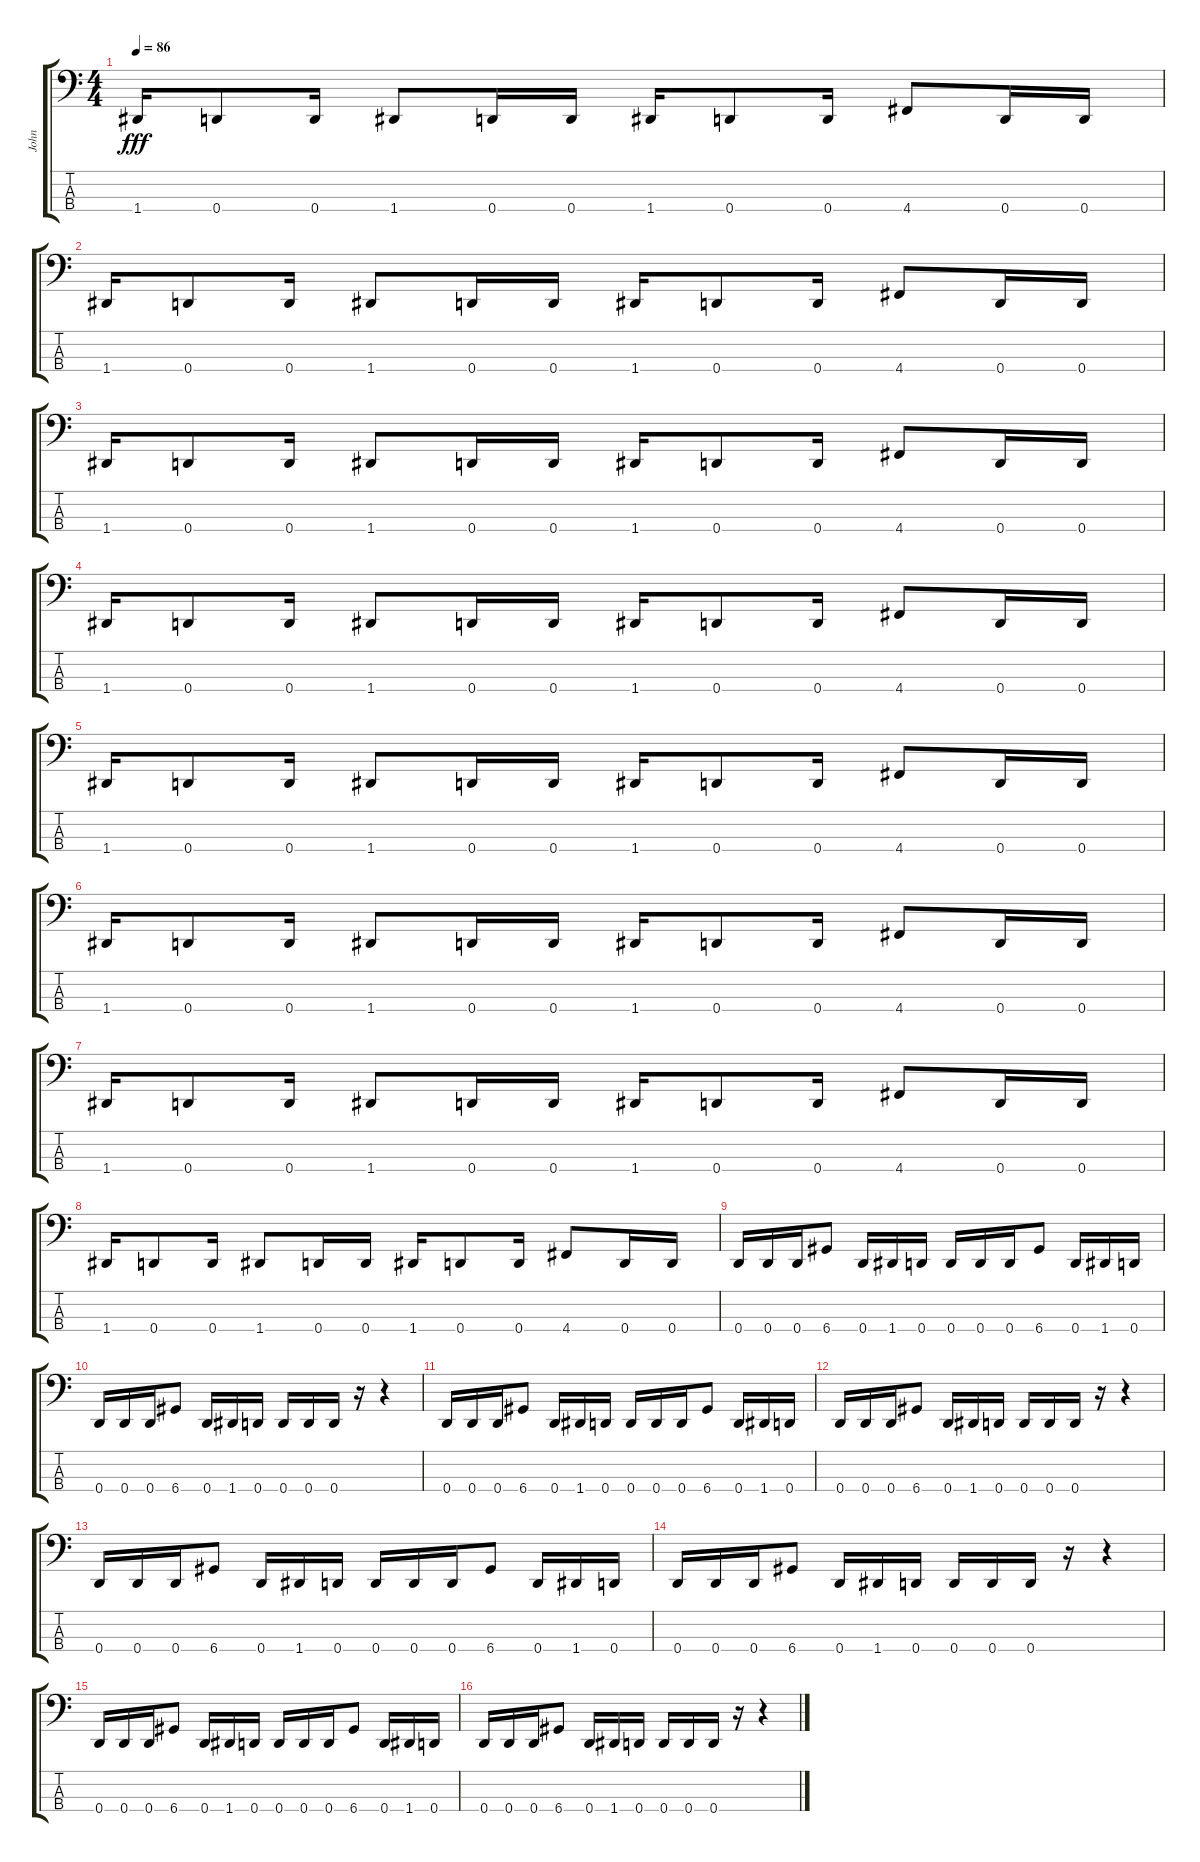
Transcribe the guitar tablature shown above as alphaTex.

\track ("John" "John") {instrument electricbasspick}
\staff {score tabs}
\tuning (G2 D2 A1 D1) {hide}
\ts (4 4)
\tempo 86
\clef f4
\ks c
1.4.16{dy fff} 0.4.8 0.4.16 1.4.8 0.4.16 0.4.16 1.4.16 0.4.8 0.4.16 4.4.8 0.4.16 0.4.16 |
1.4.16 0.4.8 0.4.16 1.4.8 0.4.16 0.4.16 1.4.16 0.4.8 0.4.16 4.4.8 0.4.16 0.4.16 |
1.4.16 0.4.8 0.4.16 1.4.8 0.4.16 0.4.16 1.4.16 0.4.8 0.4.16 4.4.8 0.4.16 0.4.16 |
1.4.16 0.4.8 0.4.16 1.4.8 0.4.16 0.4.16 1.4.16 0.4.8 0.4.16 4.4.8 0.4.16 0.4.16 |
1.4.16 0.4.8 0.4.16 1.4.8 0.4.16 0.4.16 1.4.16 0.4.8 0.4.16 4.4.8 0.4.16 0.4.16 |
1.4.16 0.4.8 0.4.16 1.4.8 0.4.16 0.4.16 1.4.16 0.4.8 0.4.16 4.4.8 0.4.16 0.4.16 |
1.4.16 0.4.8 0.4.16 1.4.8 0.4.16 0.4.16 1.4.16 0.4.8 0.4.16 4.4.8 0.4.16 0.4.16 |
1.4.16 0.4.8 0.4.16 1.4.8 0.4.16 0.4.16 1.4.16 0.4.8 0.4.16 4.4.8 0.4.16 0.4.16 |
0.4.16 0.4.16 0.4.16 6.4.8 0.4.16 1.4.16 0.4.16 0.4.16 0.4.16 0.4.16 6.4.8 0.4.16 1.4.16 0.4.16 |
0.4.16 0.4.16 0.4.16 6.4.8 0.4.16 1.4.16 0.4.16 0.4.16 0.4.16 0.4.16 r.16 r.4 |
0.4.16 0.4.16 0.4.16 6.4.8 0.4.16 1.4.16 0.4.16 0.4.16 0.4.16 0.4.16 6.4.8 0.4.16 1.4.16 0.4.16 |
0.4.16 0.4.16 0.4.16 6.4.8 0.4.16 1.4.16 0.4.16 0.4.16 0.4.16 0.4.16 r.16 r.4 |
0.4.16 0.4.16 0.4.16 6.4.8 0.4.16 1.4.16 0.4.16 0.4.16 0.4.16 0.4.16 6.4.8 0.4.16 1.4.16 0.4.16 |
0.4.16 0.4.16 0.4.16 6.4.8 0.4.16 1.4.16 0.4.16 0.4.16 0.4.16 0.4.16 r.16 r.4 |
0.4.16 0.4.16 0.4.16 6.4.8 0.4.16 1.4.16 0.4.16 0.4.16 0.4.16 0.4.16 6.4.8 0.4.16 1.4.16 0.4.16 |
0.4.16 0.4.16 0.4.16 6.4.8 0.4.16 1.4.16 0.4.16 0.4.16 0.4.16 0.4.16 r.16 r.4
